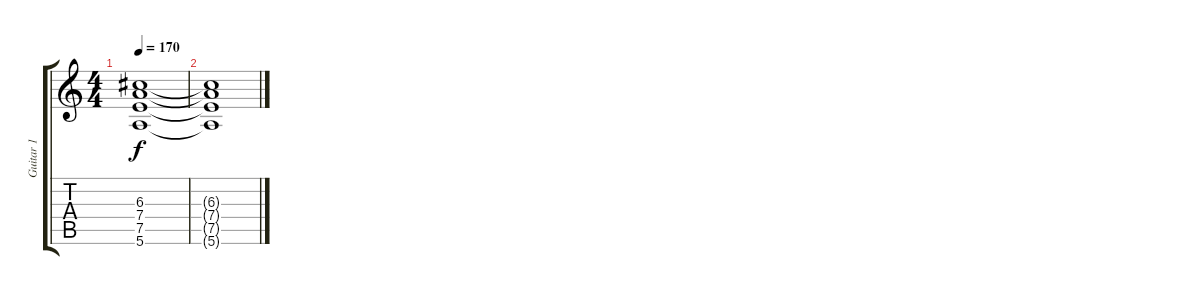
\track ("Guitar 1" "Guitar 1") {instrument distortionguitar}
\staff {score tabs}
\tuning (E4 B3 G3 D3 A2 E2) {hide}
\ts (4 4)
\tempo 170
\clef g2
\ks c
(6.3{t} 7.4{t} 7.5{t} 5.6{t}).1{dy f} |
(6.3{t} 7.4{t} 7.5{t} 5.6{t}).1
